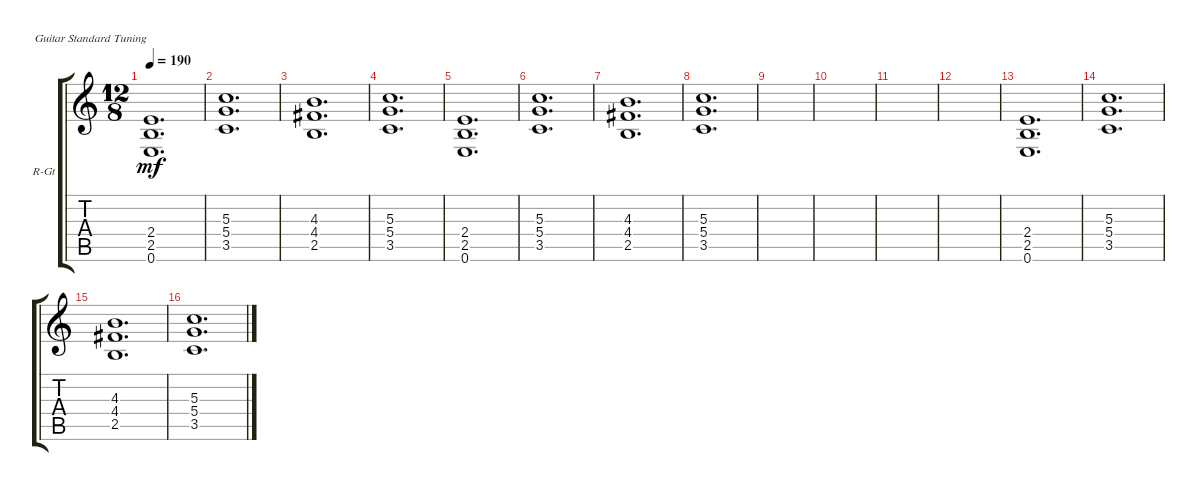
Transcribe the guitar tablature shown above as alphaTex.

\defaultSystemsLayout 4
\bracketExtendMode groupsimilarinstruments
\firstSystemTrackNameOrientation horizontal
\otherSystemsTrackNameOrientation horizontal
\track ("Rhythm Guitar" "R-Gt") {instrument acousticguitarsteel}
\staff {score tabs}
\tuning (E4 B3 G3 D3 A2 E2)
\ts (12 8)
\tempo 190
\clef g2
\ks c
(0.6 2.5 2.4).1{d dy mf} |
(3.5 5.4 5.3).1{d} |
(2.5 4.4 4.3).1{d} |
(3.5 5.4 5.3).1{d} |
(0.6 2.5 2.4).1{d} |
(3.5 5.4 5.3).1{d} |
(2.5 4.4 4.3).1{d} |
(3.5 5.4 5.3).1{d} |
|
|
|
|
(0.6 2.5 2.4).1{d} |
(3.5 5.4 5.3).1{d} |
(2.5 4.4 4.3).1{d} |
(3.5 5.4 5.3).1{d}
